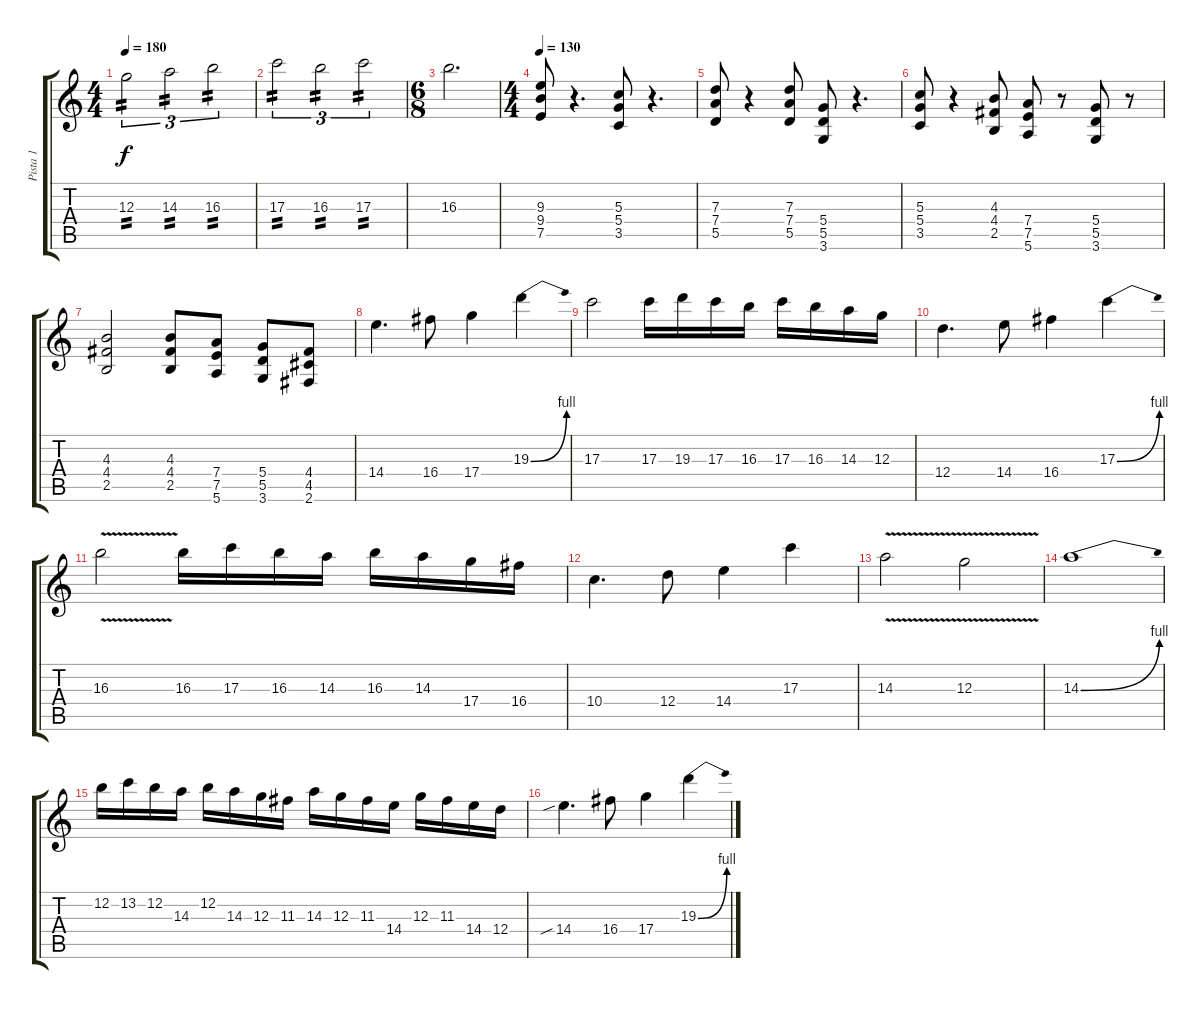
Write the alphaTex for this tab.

\track ("Pista 1" "Pista 1") {instrument electricguitarclean}
\staff {score tabs}
\tuning (E4 B3 G3 D3 A2 E2) {hide}
\ts (4 4)
\tempo 180
\clef g2
\ks c
12.3.2{tu (3 2) tp 2 dy f} 14.3.2{tu (3 2) tp 2} 16.3.2{tu (3 2) tp 2} |
17.3.2{tu (3 2) tp 2} 16.3.2{tu (3 2) tp 2} 17.3.2{tu (3 2) tp 2} |
\ts (6 8)
16.3.2{d} |
\ts (4 4)
\tempo 130
(9.3 9.4 7.5).8 r.4{d} (5.3 5.4 3.5).8 r.4{d} |
(7.3 7.4 5.5).8 r.4 (7.3 7.4 5.5).8 (5.4 5.5 3.6).8 r.4{d} |
(5.3 5.4 3.5).8 r.4 (4.3 4.4 2.5).8 (7.4 7.5 5.6).8 r.8 (5.4 5.5 3.6).8 r.8 |
(4.3 4.4 2.5).2 (4.3 4.4 2.5).8 (7.4 7.5 5.6).8 (5.4 5.5 3.6).8 (4.4 4.5 2.6).8 |
14.4.4{d} 16.4.8 17.4.4 19.3{be (bend 0 0 60 4)}.4 |
17.3.2 17.3.16 19.3.16 17.3.16 16.3.16 17.3.16 16.3.16 14.3.16 12.3.16 |
12.4.4{d} 14.4.8 16.4.4 17.3{be (bend 0 0 60 4)}.4 |
16.3{v}.2 16.3.16 17.3.16 16.3.16 14.3.16 16.3.16 14.3.16 17.4.16 16.4.16 |
10.4.4{d} 12.4.8 14.4.4 17.3.4 |
14.3{v}.2 12.3{v}.2 |
14.3{be (bend 0 0 60 4)}.1 |
12.2.16 13.2.16 12.2.16 14.3.16 12.2.16 14.3.16 12.3.16 11.3.16 14.3.16 12.3.16 11.3.16 14.4.16 12.3.16 11.3.16 14.4.16 12.4.16 |
14.4{sib}.4{d} 16.4.8 17.4.4 19.3{be (bend 0 0 60 4)}.4
